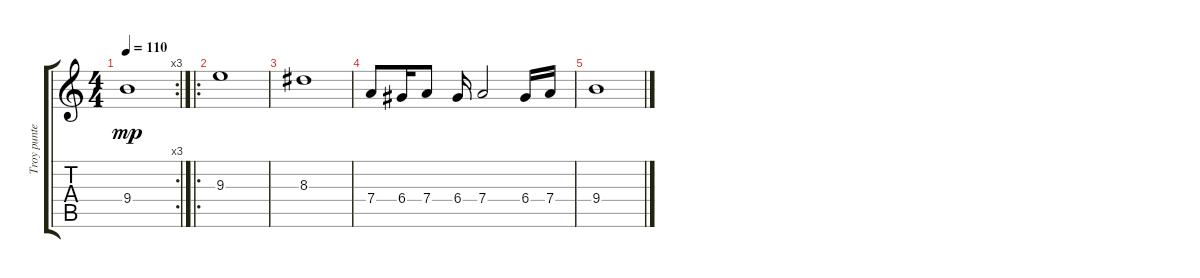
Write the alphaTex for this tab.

\track ("Troy punteo" "Troy punte") {instrument electricguitarjazz}
\staff {score tabs}
\tuning (E4 B3 G3 D3 A2 E2) {hide}
\rc 3
\ts (4 4)
\tempo 110
\clef g2
\ks c
9.4.1{dy mp} |
\ro
9.3.1 |
8.3.1 |
7.4.8 6.4.16 7.4.8 6.4.16 7.4.2 6.4.16 7.4.16 |
9.4.1
